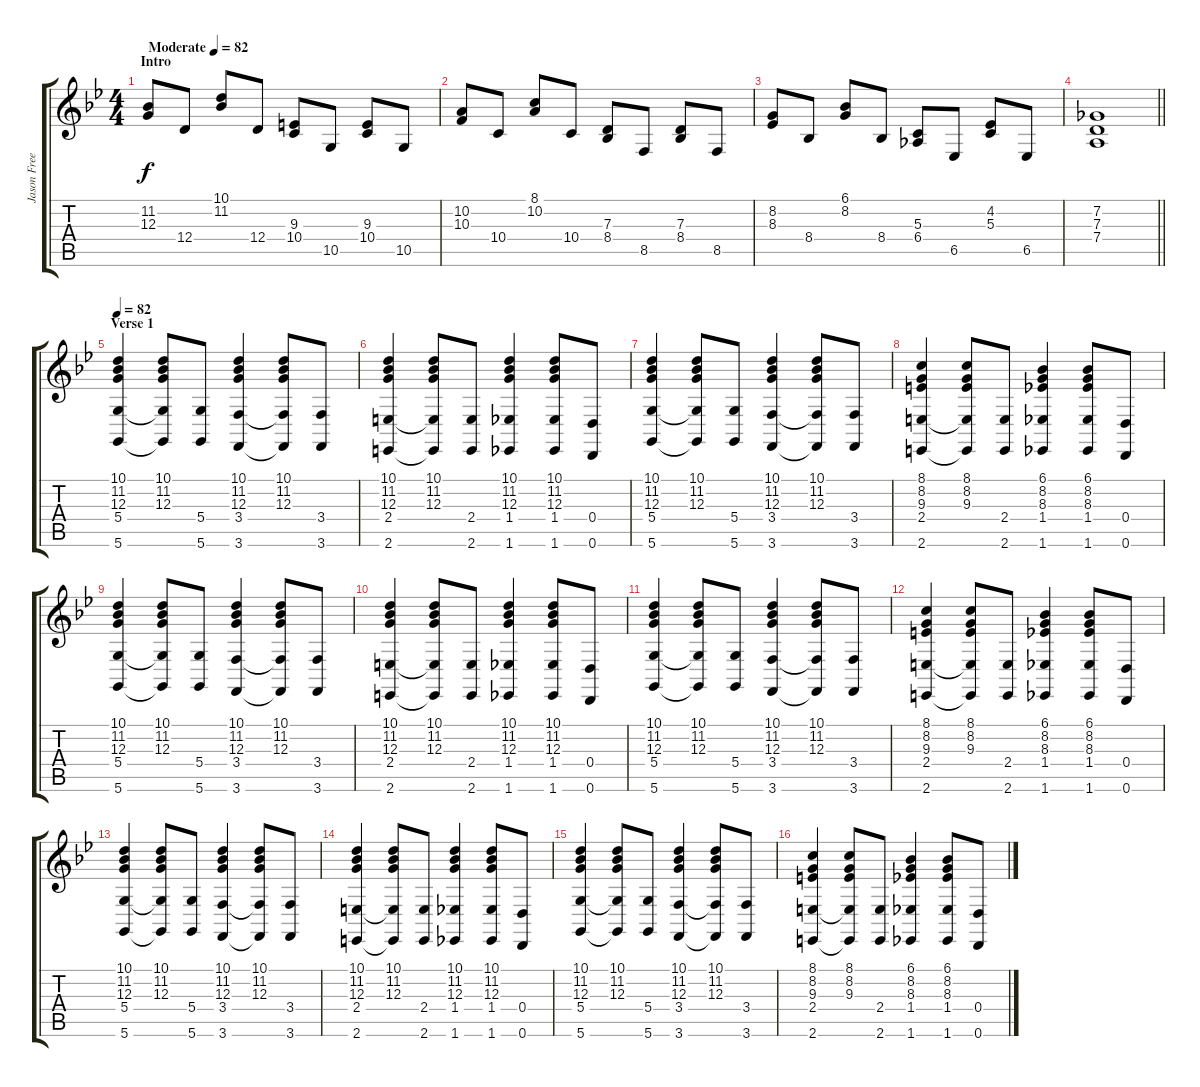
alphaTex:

\track ("Jason Freeze - Piano" "Jason Free") {instrument acousticgrandpiano}
\staff {score tabs}
\tuning (E4 B3 G3 D3 A2 D2) {hide}
\ts (4 4)
\section ("" "Intro")
\tempo (82 "Moderate")
\tempo 74
\tempo (82 "Moderate")
\clef g2
\ks gminor
(11.2 12.3).8{dy f instrument acousticgrandpiano} 12.4.8 (10.1 11.2).8 12.4.8 (9.3 10.4).8 10.5.8 (9.3 10.4).8 10.5.8 |
(10.2 10.3).8 10.4.8 (8.1 10.2).8 10.4.8 (7.3 8.4).8 8.5.8 (7.3 8.4).8 8.5.8 |
(8.2 8.3).8 8.4.8 (6.1 8.2).8 8.4.8 (5.3 6.4).8 6.5.8 (4.2 5.3).8 6.5.8 |
\barLineRight lightlight
(7.2 7.3 7.4).1 |
\section ("" "Verse 1")
\tempo 82
(10.1 11.2 12.3 5.4 5.6).4 (10.1 11.2 12.3 5.4{t} 5.6{t}).8 (5.4 5.6).8 (10.1 11.2 12.3 3.4 3.6).4 (10.1 11.2 12.3 3.4{t} 3.6{t}).8 (3.4 3.6).8 |
(10.1 11.2 12.3 2.4 2.6).4 (10.1 11.2 12.3 2.4{t} 2.6{t}).8 (2.4 2.6).8 (10.1 11.2 12.3 1.4 1.6).4 (10.1 11.2 12.3 1.4 1.6).8 (0.4 0.6).8 |
(10.1 11.2 12.3 5.4 5.6).4 (10.1 11.2 12.3 5.4{t} 5.6{t}).8 (5.4 5.6).8 (10.1 11.2 12.3 3.4 3.6).4 (10.1 11.2 12.3 3.4{t} 3.6{t}).8 (3.4 3.6).8 |
(8.1 8.2 9.3 2.4 2.6).4 (8.1 8.2 9.3 2.4{t} 2.6{t}).8 (2.4 2.6).8 (6.1 8.2 8.3 1.4 1.6).4 (6.1 8.2 8.3 1.4 1.6).8 (0.4 0.6).8 |
(10.1 11.2 12.3 5.4 5.6).4 (10.1 11.2 12.3 5.4{t} 5.6{t}).8 (5.4 5.6).8 (10.1 11.2 12.3 3.4 3.6).4 (10.1 11.2 12.3 3.4{t} 3.6{t}).8 (3.4 3.6).8 |
(10.1 11.2 12.3 2.4 2.6).4 (10.1 11.2 12.3 2.4{t} 2.6{t}).8 (2.4 2.6).8 (10.1 11.2 12.3 1.4 1.6).4 (10.1 11.2 12.3 1.4 1.6).8 (0.4 0.6).8 |
(10.1 11.2 12.3 5.4 5.6).4 (10.1 11.2 12.3 5.4{t} 5.6{t}).8 (5.4 5.6).8 (10.1 11.2 12.3 3.4 3.6).4 (10.1 11.2 12.3 3.4{t} 3.6{t}).8 (3.4 3.6).8 |
(8.1 8.2 9.3 2.4 2.6).4 (8.1 8.2 9.3 2.4{t} 2.6{t}).8 (2.4 2.6).8 (6.1 8.2 8.3 1.4 1.6).4 (6.1 8.2 8.3 1.4 1.6).8 (0.4 0.6).8 |
(10.1 11.2 12.3 5.4 5.6).4 (10.1 11.2 12.3 5.4{t} 5.6{t}).8 (5.4 5.6).8 (10.1 11.2 12.3 3.4 3.6).4 (10.1 11.2 12.3 3.4{t} 3.6{t}).8 (3.4 3.6).8 |
(10.1 11.2 12.3 2.4 2.6).4 (10.1 11.2 12.3 2.4{t} 2.6{t}).8 (2.4 2.6).8 (10.1 11.2 12.3 1.4 1.6).4 (10.1 11.2 12.3 1.4 1.6).8 (0.4 0.6).8 |
(10.1 11.2 12.3 5.4 5.6).4 (10.1 11.2 12.3 5.4{t} 5.6{t}).8 (5.4 5.6).8 (10.1 11.2 12.3 3.4 3.6).4 (10.1 11.2 12.3 3.4{t} 3.6{t}).8 (3.4 3.6).8 |
(8.1 8.2 9.3 2.4 2.6).4 (8.1 8.2 9.3 2.4{t} 2.6{t}).8 (2.4 2.6).8 (6.1 8.2 8.3 1.4 1.6).4 (6.1 8.2 8.3 1.4 1.6).8 (0.4 0.6).8
